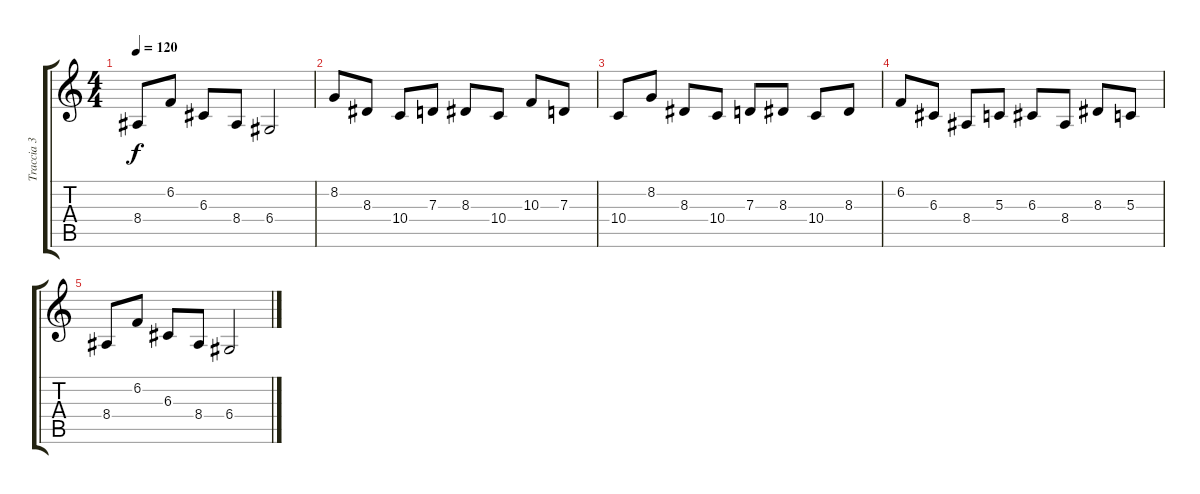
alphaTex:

\track ("Traccia 3" "Traccia 3") {instrument recorder}
\staff {score tabs}
\tuning (E4 B3 G3 D3 A2 E2) {hide}
\ts (4 4)
\tempo 120
\clef g2
\ks c
8.4.8{dy f} 6.2.8 6.3.8 8.4.8 6.4.2 |
8.2.8 8.3.8 10.4.8 7.3.8 8.3.8 10.4.8 10.3.8 7.3.8 |
10.4.8 8.2.8 8.3.8 10.4.8 7.3.8 8.3.8 10.4.8 8.3.8 |
6.2.8 6.3.8 8.4.8 5.3.8 6.3.8 8.4.8 8.3.8 5.3.8 |
8.4.8 6.2.8 6.3.8 8.4.8 6.4.2
